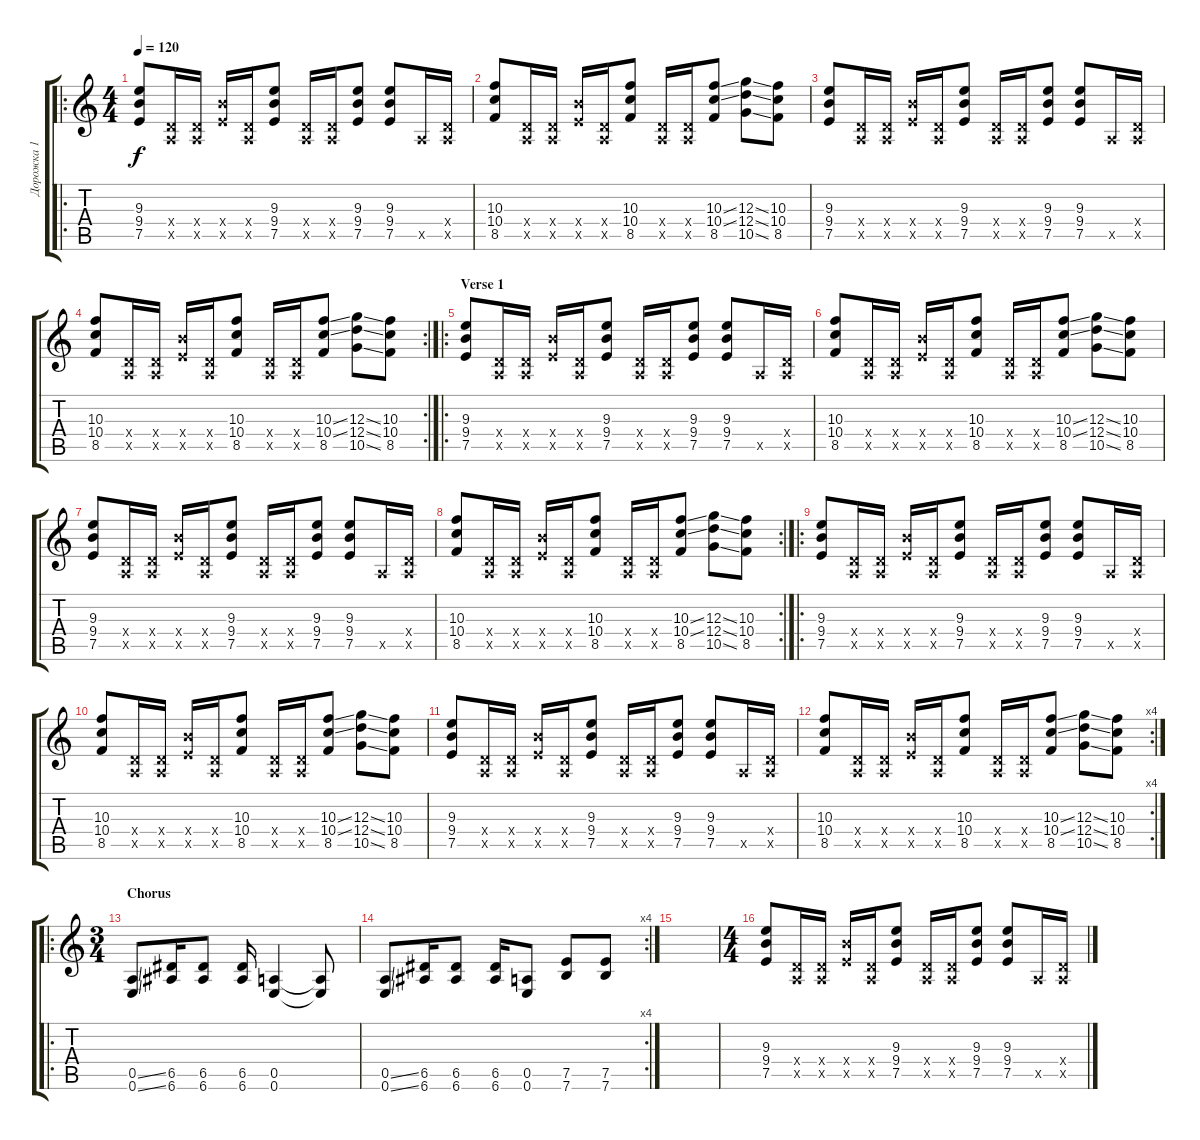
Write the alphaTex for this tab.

\track ("Дорожка 1" "Дорожка 1") {instrument electricguitarclean}
\staff {score tabs}
\tuning (E4 B3 G3 D3 A2 E2) {hide}
\ro
\ts (4 4)
\tempo 120
\clef g2
\ks c
(9.3 9.4 7.5).8{dy f instrument electricguitarclean} (0.4{x} 0.5{x}).16 (0.4{x} 0.5{x}).16 (9.4{x} 7.5{x}).16 (0.4{x} 0.5{x}).16 (9.3 9.4 7.5).8 (0.4{x} 0.5{x}).16 (0.4{x} 0.5{x}).16 (9.3 9.4 7.5).8 (9.3 9.4 7.5).8 0.5{x}.16 (0.4{x} 0.5{x}).16 |
(10.3 10.4 8.5).8 (0.4{x} 0.5{x}).16 (0.4{x} 0.5{x}).16 (9.4{x} 7.5{x}).16 (0.4{x} 0.5{x}).16 (10.3 10.4 8.5).8 (0.4{x} 0.5{x}).16 (0.4{x} 0.5{x}).16 (10.3{ss} 10.4{ss} 8.5).8 (12.3{ss} 12.4{ss} 10.5{ss}).8 (10.3 10.4 8.5).8 |
(9.3 9.4 7.5).8 (0.4{x} 0.5{x}).16 (0.4{x} 0.5{x}).16 (9.4{x} 7.5{x}).16 (0.4{x} 0.5{x}).16 (9.3 9.4 7.5).8 (0.4{x} 0.5{x}).16 (0.4{x} 0.5{x}).16 (9.3 9.4 7.5).8 (9.3 9.4 7.5).8 0.5{x}.16 (0.4{x} 0.5{x}).16 |
\rc 2
(10.3 10.4 8.5).8 (0.4{x} 0.5{x}).16 (0.4{x} 0.5{x}).16 (9.4{x} 7.5{x}).16 (0.4{x} 0.5{x}).16 (10.3 10.4 8.5).8 (0.4{x} 0.5{x}).16 (0.4{x} 0.5{x}).16 (10.3{ss} 10.4{ss} 8.5).8 (12.3{ss} 12.4{ss} 10.5{ss}).8 (10.3 10.4 8.5).8 |
\ro
\section ("" "Verse 1")
(9.3 9.4 7.5).8 (0.4{x} 0.5{x}).16 (0.4{x} 0.5{x}).16 (9.4{x} 7.5{x}).16 (0.4{x} 0.5{x}).16 (9.3 9.4 7.5).8 (0.4{x} 0.5{x}).16 (0.4{x} 0.5{x}).16 (9.3 9.4 7.5).8 (9.3 9.4 7.5).8 0.5{x}.16 (0.4{x} 0.5{x}).16 |
(10.3 10.4 8.5).8 (0.4{x} 0.5{x}).16 (0.4{x} 0.5{x}).16 (9.4{x} 7.5{x}).16 (0.4{x} 0.5{x}).16 (10.3 10.4 8.5).8 (0.4{x} 0.5{x}).16 (0.4{x} 0.5{x}).16 (10.3{ss} 10.4{ss} 8.5).8 (12.3{ss} 12.4{ss} 10.5{ss}).8 (10.3 10.4 8.5).8 |
(9.3 9.4 7.5).8 (0.4{x} 0.5{x}).16 (0.4{x} 0.5{x}).16 (9.4{x} 7.5{x}).16 (0.4{x} 0.5{x}).16 (9.3 9.4 7.5).8 (0.4{x} 0.5{x}).16 (0.4{x} 0.5{x}).16 (9.3 9.4 7.5).8 (9.3 9.4 7.5).8 0.5{x}.16 (0.4{x} 0.5{x}).16 |
\rc 2
(10.3 10.4 8.5).8 (0.4{x} 0.5{x}).16 (0.4{x} 0.5{x}).16 (9.4{x} 7.5{x}).16 (0.4{x} 0.5{x}).16 (10.3 10.4 8.5).8 (0.4{x} 0.5{x}).16 (0.4{x} 0.5{x}).16 (10.3{ss} 10.4{ss} 8.5).8 (12.3{ss} 12.4{ss} 10.5{ss}).8 (10.3 10.4 8.5).8 |
\ro
(9.3 9.4 7.5).8 (0.4{x} 0.5{x}).16 (0.4{x} 0.5{x}).16 (9.4{x} 7.5{x}).16 (0.4{x} 0.5{x}).16 (9.3 9.4 7.5).8 (0.4{x} 0.5{x}).16 (0.4{x} 0.5{x}).16 (9.3 9.4 7.5).8 (9.3 9.4 7.5).8 0.5{x}.16 (0.4{x} 0.5{x}).16 |
(10.3 10.4 8.5).8 (0.4{x} 0.5{x}).16 (0.4{x} 0.5{x}).16 (9.4{x} 7.5{x}).16 (0.4{x} 0.5{x}).16 (10.3 10.4 8.5).8 (0.4{x} 0.5{x}).16 (0.4{x} 0.5{x}).16 (10.3{ss} 10.4{ss} 8.5).8 (12.3{ss} 12.4{ss} 10.5{ss}).8 (10.3 10.4 8.5).8 |
(9.3 9.4 7.5).8 (0.4{x} 0.5{x}).16 (0.4{x} 0.5{x}).16 (9.4{x} 7.5{x}).16 (0.4{x} 0.5{x}).16 (9.3 9.4 7.5).8 (0.4{x} 0.5{x}).16 (0.4{x} 0.5{x}).16 (9.3 9.4 7.5).8 (9.3 9.4 7.5).8 0.5{x}.16 (0.4{x} 0.5{x}).16 |
\rc 4
(10.3 10.4 8.5).8 (0.4{x} 0.5{x}).16 (0.4{x} 0.5{x}).16 (9.4{x} 7.5{x}).16 (0.4{x} 0.5{x}).16 (10.3 10.4 8.5).8 (0.4{x} 0.5{x}).16 (0.4{x} 0.5{x}).16 (10.3{ss} 10.4{ss} 8.5).8 (12.3{ss} 12.4{ss} 10.5{ss}).8 (10.3 10.4 8.5).8 |
\ro
\ts (3 4)
\section ("" "Chorus")
(0.5{ss} 0.6{ss}).8 (6.5 6.6).16 (6.5 6.6).8 (6.5 6.6).16 (0.5 0.6).4 (0.5{t} 0.6{t}).8 |
\rc 4
(0.5{ss} 0.6{ss}).8 (6.5 6.6).16 (6.5 6.6).8 (6.5 6.6).16 (0.5 0.6).8 (7.5 7.6).8 (7.5 7.6).8 |
|
\ts (4 4)
(9.3 9.4 7.5).8 (0.4{x} 0.5{x}).16 (0.4{x} 0.5{x}).16 (9.4{x} 7.5{x}).16 (0.4{x} 0.5{x}).16 (9.3 9.4 7.5).8 (0.4{x} 0.5{x}).16 (0.4{x} 0.5{x}).16 (9.3 9.4 7.5).8 (9.3 9.4 7.5).8 0.5{x}.16 (0.4{x} 0.5{x}).16
